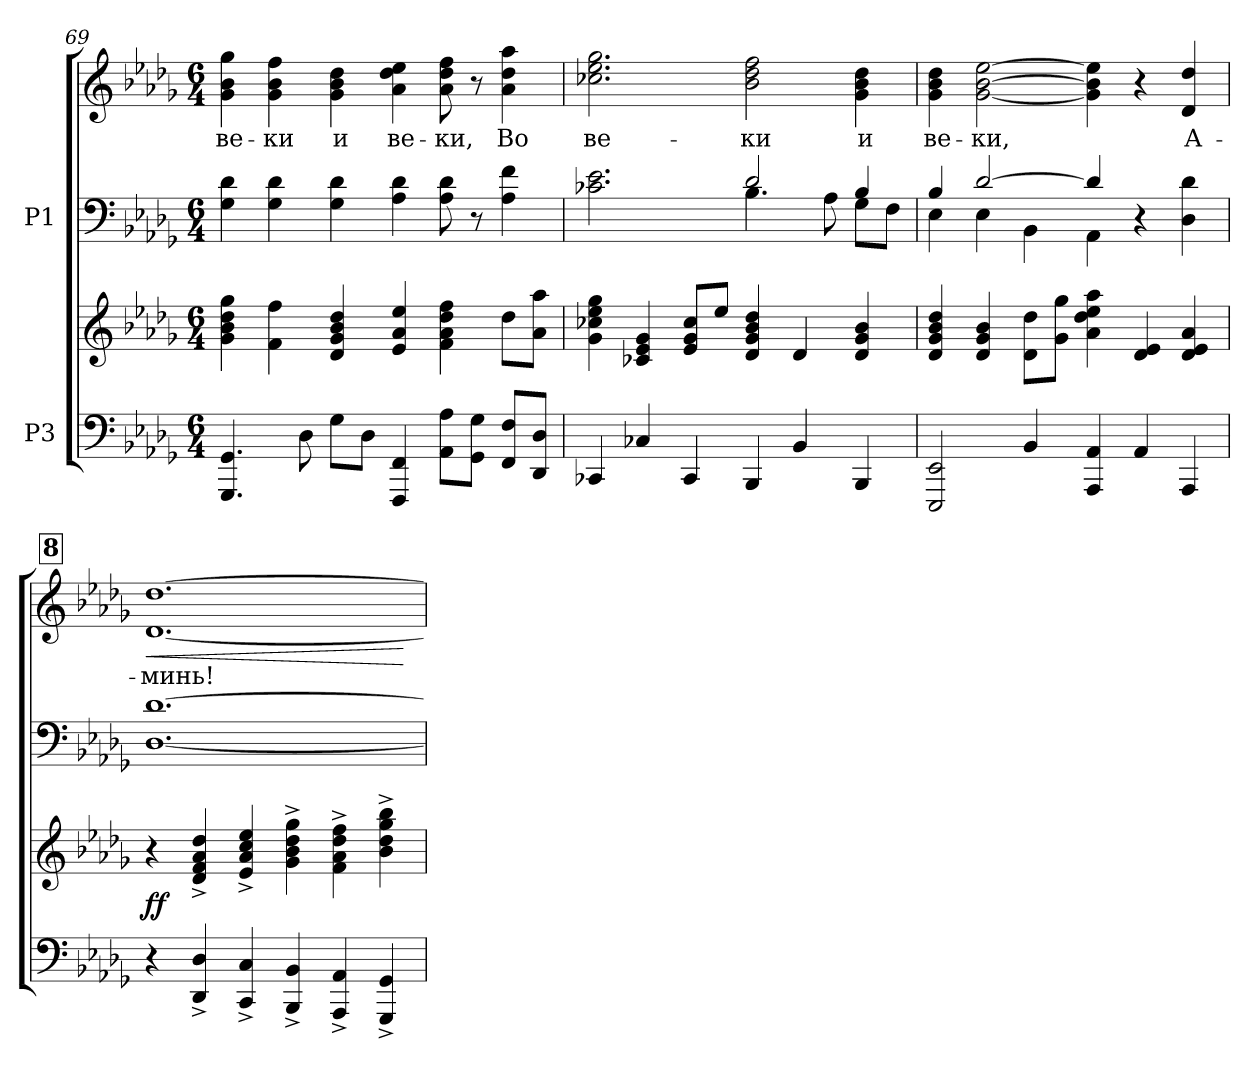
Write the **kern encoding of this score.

**kern	**kern	**dynam	**kern	**kern	**text	**dynam
*part2	*part2	*part2	*part1	*part1	*part1	*part1
*staff4	*staff3	*staff3/4	*staff2	*staff1	*staff1	*staff1/2
*I"P3	*	*	*I"P1	*	*	*
*clefF4	*clefG2	*	*clefF4	*clefG2	*	*
*k[b-e-a-d-g-]	*k[b-e-a-d-g-]	*	*k[b-e-a-d-g-]	*k[b-e-a-d-g-]	*	*
*D-:	*D-:	*	*D-:	*D-:	*	*
*M6/4	*M6/4	*	*M6/4	*M6/4	*	*
=69	=69	=69	=69	=69	=69	=69
!	!	!	!	!	!LO:LY:b:color=#000000	!
4.GGG-i/ 4.GG-i	4g-i\ 4b-i 4dd-i 4gg-i	.	4G-i\ 4d-i	4g-i\ 4b-i 4gg-i	-ве-	.
!	!	!	!	!	!LO:LY:b:color=#000000	!
.	4fi\ 4ffi	.	4G-i\ 4d-i	4g-i\ 4b-i 4ffi	-ки	.
8D-i\	.	.	.	.	.	.
!	!	!	!	!	!LO:LY:b:color=#000000	!
8G-i\L	4d-i/ 4g-i 4b-i 4dd-i	.	4G-i\ 4d-i	4g-i\ 4b-i 4dd-i	и	.
8D-i\J	.	.	.	.	.	.
!	!	!	!	!	!LO:LY:b:color=#000000	!
4FFFi/ 4FFi	4e-i/ 4a-i 4ee-i	.	4A-i\ 4d-i	4a-i\ 4dd-i 4ee-i	ве-	.
!	!	!	!	!	!LO:LY:b:color=#000000	!
8AA-i\ 8A-iL	4fi\ 4a-i 4dd-i 4ffi	.	8A-i\ 8d-i	8a-i\ 8dd-i 8ffi	-ки,	.
8GG-i\ 8G-iJ	.	.	8r	8r	.	.
!	!	!	!	!	!LO:LY:b:color=#000000	!
8FFi/ 8FiL	8dd-i\L	.	4A-i\ 4fi	4a-i\ 4dd-i 4aa-i	Во	.
8DD-i/ 8D-iJ	8a-i\ 8aa-iJ	.	.	.	.	.
=70	=70	=70	=70	=70	=70	=70
*	*	*	*^	*	*	*
!	!	!	!	!	!	!LO:LY:b:color=#000000	!
4CC-Xi/	4g-i\ 4cc-Xi 4ee-i 4gg-i	.	2.ryy	2.c-Xi\ 2.e-i	2.cc-Xi\ 2.ee-i 2.gg-i	ве-	.
4C-Xi/	4c-Xi/ 4e-i 4g-i	.	.	.	.	.	.
4CC-i/	8e-i/ 8g-i 8cc-iL	.	.	.	.	.	.
.	8ee-i/J	.	.	.	.	.	.
!	!	!	!	!	!	!LO:LY:b:color=#000000	!
4BBB-i/	4d-i/ 4g-i 4b-i 4dd-i	.	2d-i/	4.B-i\	2b-i\ 2dd-i 2ffi	-ки	.
4BB-i/	4d-i/	.	.	.	.	.	.
.	.	.	.	8A-i\	.	.	.
!	!	!	!	!	!	!LO:LY:b:color=#000000	!
4BBB-i/	4d-i/ 4g-i 4b-i	.	4B-i/	8G-i\L	4g-i\ 4b-i 4dd-i	и	.
.	.	.	.	8Fi\J	.	.	.
=71	=71	=71	=71	=71	=71	=71	=71
!	!	!	!	!	!	!LO:LY:b:color=#000000	!
2EEE-i/ 2EE-i	4d-i/ 4g-i 4b-i 4dd-i	.	4B-i/	4E-i\	4g-i\ 4b-i 4dd-i	ве-	.
!	!	!	!	!	!	!LO:LY:b:color=#000000	!
.	4d-i/ 4g-i 4b-i	.	[>2d-i/	4E-i\	[<2g-i\ [>2b-i [>2ee-i	-ки,	.
4BB-i/	8d-i\ 8dd-iL	.	.	4BB-i\	.	.	.
.	8g-i\ 8gg-iJ	.	.	.	.	.	.
4AAA-i/ 4AA-i	4a-i\ 4dd-i 4ee-i 4aa-i	.	4d-i/]	4AA-i\	4g-i\] 4b-i] 4ee-i]	.	.
4AA-i/	4d-i/ 4e-i	.	4r	2ryy	4r	.	.
!	!	!	!	!	!	!LO:LY:b:color=#000000	!
4AAA-i/	4d-i/ 4e-i 4a-i	.	4D-i\ 4d-i	.	4d-i/ 4dd-i	А-	.
*	*	*	*v	*v	*	*	*
!!LO:LB:g=z
!!LO:REH:place=s1:color=#000000:enc=box:fs=15.4931:t=8
=72	=72	=72	=72	=72	=72	=72
!	!	!	!	!	!LO:LY:b:color=#000000	!LO:HP:b
4r	4r	ff	[<1.D-i [>1.d-i	[<1.d-i [>1.dd-i	-минь!	<
4DD-i/^ 4D-i^	4d-i/^ 4fi^ 4a-i^ 4dd-i^	.	.	.	.	.
4CCi/^ 4Ci^	4e-i/^ 4a-i^ 4cci^ 4ee-i^	.	.	.	.	.
4BBB-i/^ 4BB-i^	4g-i\^ 4b-i^ 4dd-i^ 4gg-i^	.	.	.	.	.
4AAA-i/^ 4AA-i^	4fi\^ 4a-i^ 4dd-i^ 4ffi^	.	.	.	.	.
4GGG-i/^ 4GG-i^	4b-i\^ 4dd-i^ 4gg-i^ 4bb-i^	.	.	.	.	.
.	.	.	.	.	.	[
=	=	=	=	=	=	=
*-	*-	*-	*-	*-	*-	*-
